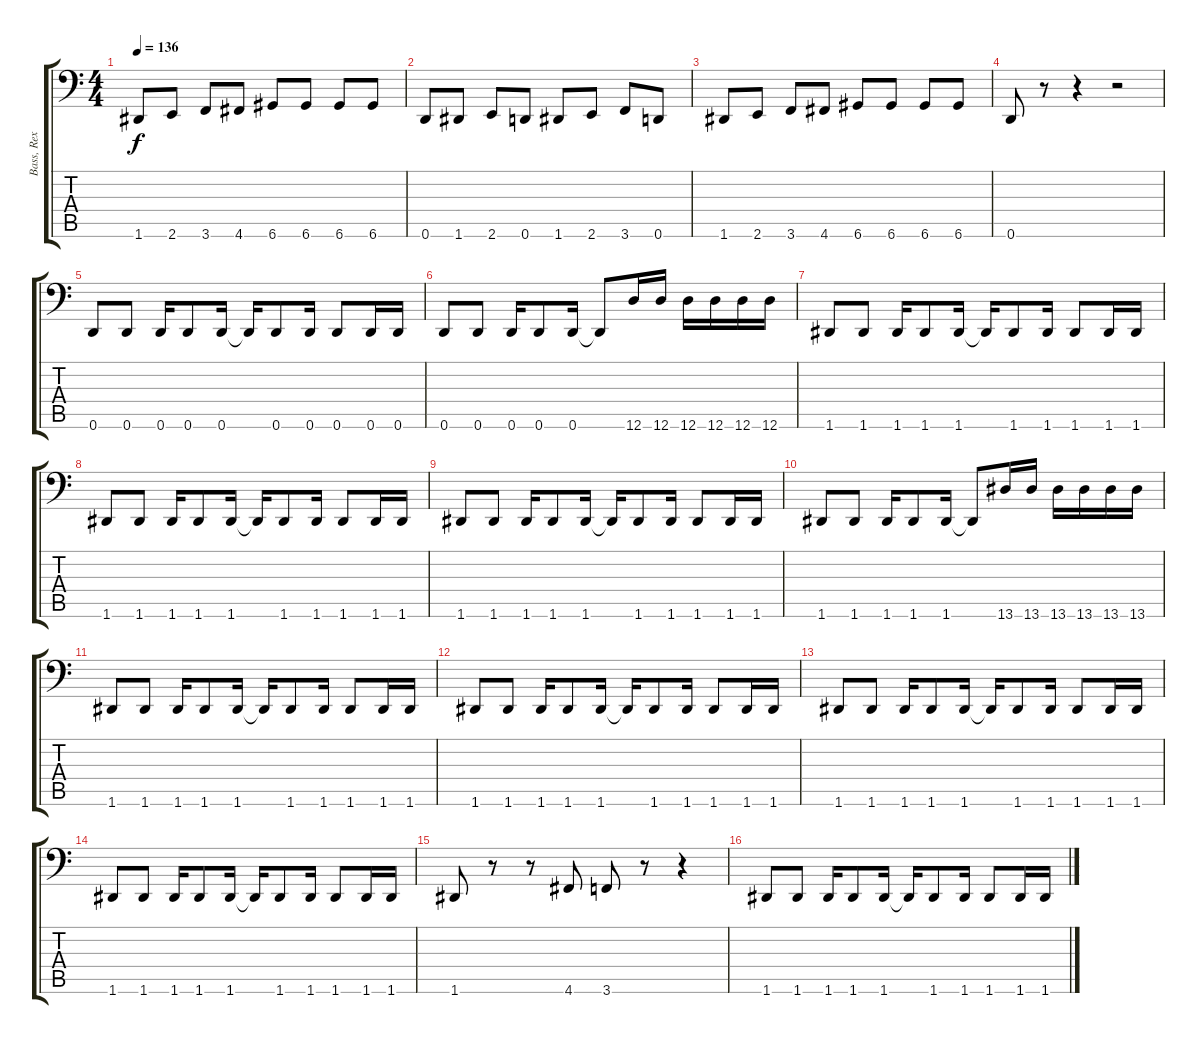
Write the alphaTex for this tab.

\track ("Bass, Rex" "Bass, Rex") {instrument electricbasspick}
\staff {score tabs}
\tuning (E3 B2 G2 D2 A1 D1) {hide}
\ts (4 4)
\tempo 136
\clef f4
\ks c
1.6.8{dy f} 2.6.8 3.6.8 4.6.8 6.6.8 6.6.8 6.6.8 6.6.8 |
0.6.8 1.6.8 2.6.8 0.6.8 1.6.8 2.6.8 3.6.8 0.6.8 |
1.6.8 2.6.8 3.6.8 4.6.8 6.6.8 6.6.8 6.6.8 6.6.8 |
0.6.8 r.8 r.4 r.2 |
0.6.8 0.6.8 0.6.16 0.6.8 0.6.16 0.6{t}.16 0.6.8 0.6.16 0.6.8 0.6.16 0.6.16 |
0.6.8 0.6.8 0.6.16 0.6.8 0.6.16 0.6{t}.8 12.6.16 12.6.16 12.6.16 12.6.16 12.6.16 12.6.16 |
1.6.8 1.6.8 1.6.16 1.6.8 1.6.16 1.6{t}.16 1.6.8 1.6.16 1.6.8 1.6.16 1.6.16 |
1.6.8 1.6.8 1.6.16 1.6.8 1.6.16 1.6{t}.16 1.6.8 1.6.16 1.6.8 1.6.16 1.6.16 |
1.6.8 1.6.8 1.6.16 1.6.8 1.6.16 1.6{t}.16 1.6.8 1.6.16 1.6.8 1.6.16 1.6.16 |
1.6.8 1.6.8 1.6.16 1.6.8 1.6.16 1.6{t}.8 13.6.16 13.6.16 13.6.16 13.6.16 13.6.16 13.6.16 |
1.6.8 1.6.8 1.6.16 1.6.8 1.6.16 1.6{t}.16 1.6.8 1.6.16 1.6.8 1.6.16 1.6.16 |
1.6.8 1.6.8 1.6.16 1.6.8 1.6.16 1.6{t}.16 1.6.8 1.6.16 1.6.8 1.6.16 1.6.16 |
1.6.8 1.6.8 1.6.16 1.6.8 1.6.16 1.6{t}.16 1.6.8 1.6.16 1.6.8 1.6.16 1.6.16 |
1.6.8 1.6.8 1.6.16 1.6.8 1.6.16 1.6{t}.16 1.6.8 1.6.16 1.6.8 1.6.16 1.6.16 |
1.6.8 r.8 r.8 4.6.8 3.6.8 r.8 r.4 |
1.6.8 1.6.8 1.6.16 1.6.8 1.6.16 1.6{t}.16 1.6.8 1.6.16 1.6.8 1.6.16 1.6.16
